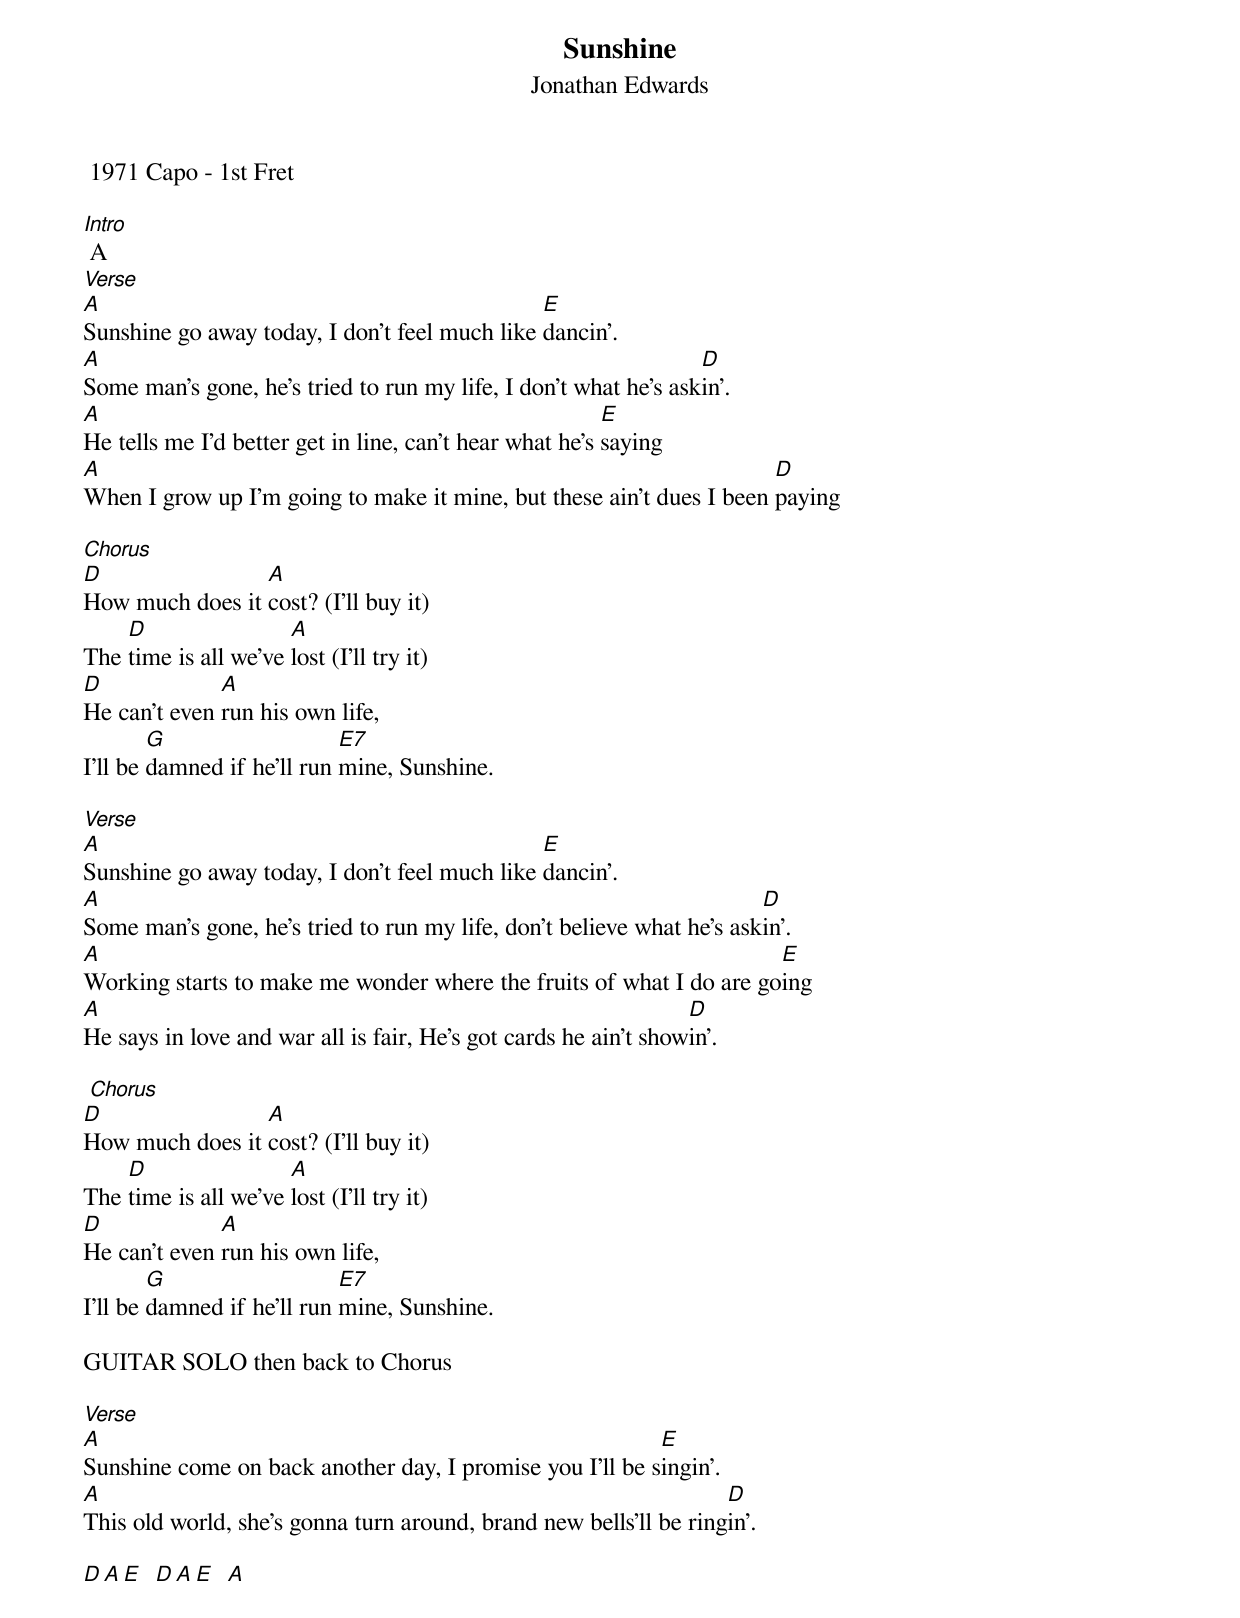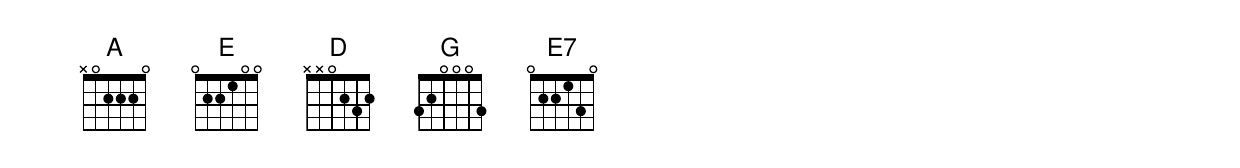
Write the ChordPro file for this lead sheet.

{title:Sunshine}
{subtitle:Jonathan Edwards}
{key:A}
 1971 Capo - 1st Fret

[Intro] A
[Verse]
[A]Sunshine go away today, I don't feel much like [E]dancin'.
[A]Some man's gone, he's tried to run my life, I don't what he's ask[D]in'.
[A]He tells me I'd better get in line, can't hear what he's [E]saying
[A]When I grow up I'm going to make it mine, but these ain't dues I been [D]paying

[Chorus]
[D]How much does it [A]cost? (I'll buy it)
The [D]time is all we've [A]lost (I'll try it)
[D]He can't even [A]run his own life,
I'll be [G]damned if he'll run [E7]mine, Sunshine.

[Verse]
[A]Sunshine go away today, I don't feel much like [E]dancin'.
[A]Some man's gone, he's tried to run my life, don't believe what he's ask[D]in'.
[A]Working starts to make me wonder where the fruits of what I do are go[E]ing
[A]He says in love and war all is fair, He's got cards he ain't show[D]in'.

 [Chorus]
[D]How much does it [A]cost? (I'll buy it)
The [D]time is all we've [A]lost (I'll try it)
[D]He can't even [A]run his own life,
I'll be [G]damned if he'll run [E7]mine, Sunshine.

GUITAR SOLO then back to Chorus

[Verse]
[A]Sunshine come on back another day, I promise you I'll be s[E]ingin'.
[A]This old world, she's gonna turn around, brand new bells'll be ring[D]in'.

[D][A][E]  [D][A][E]  [A]
